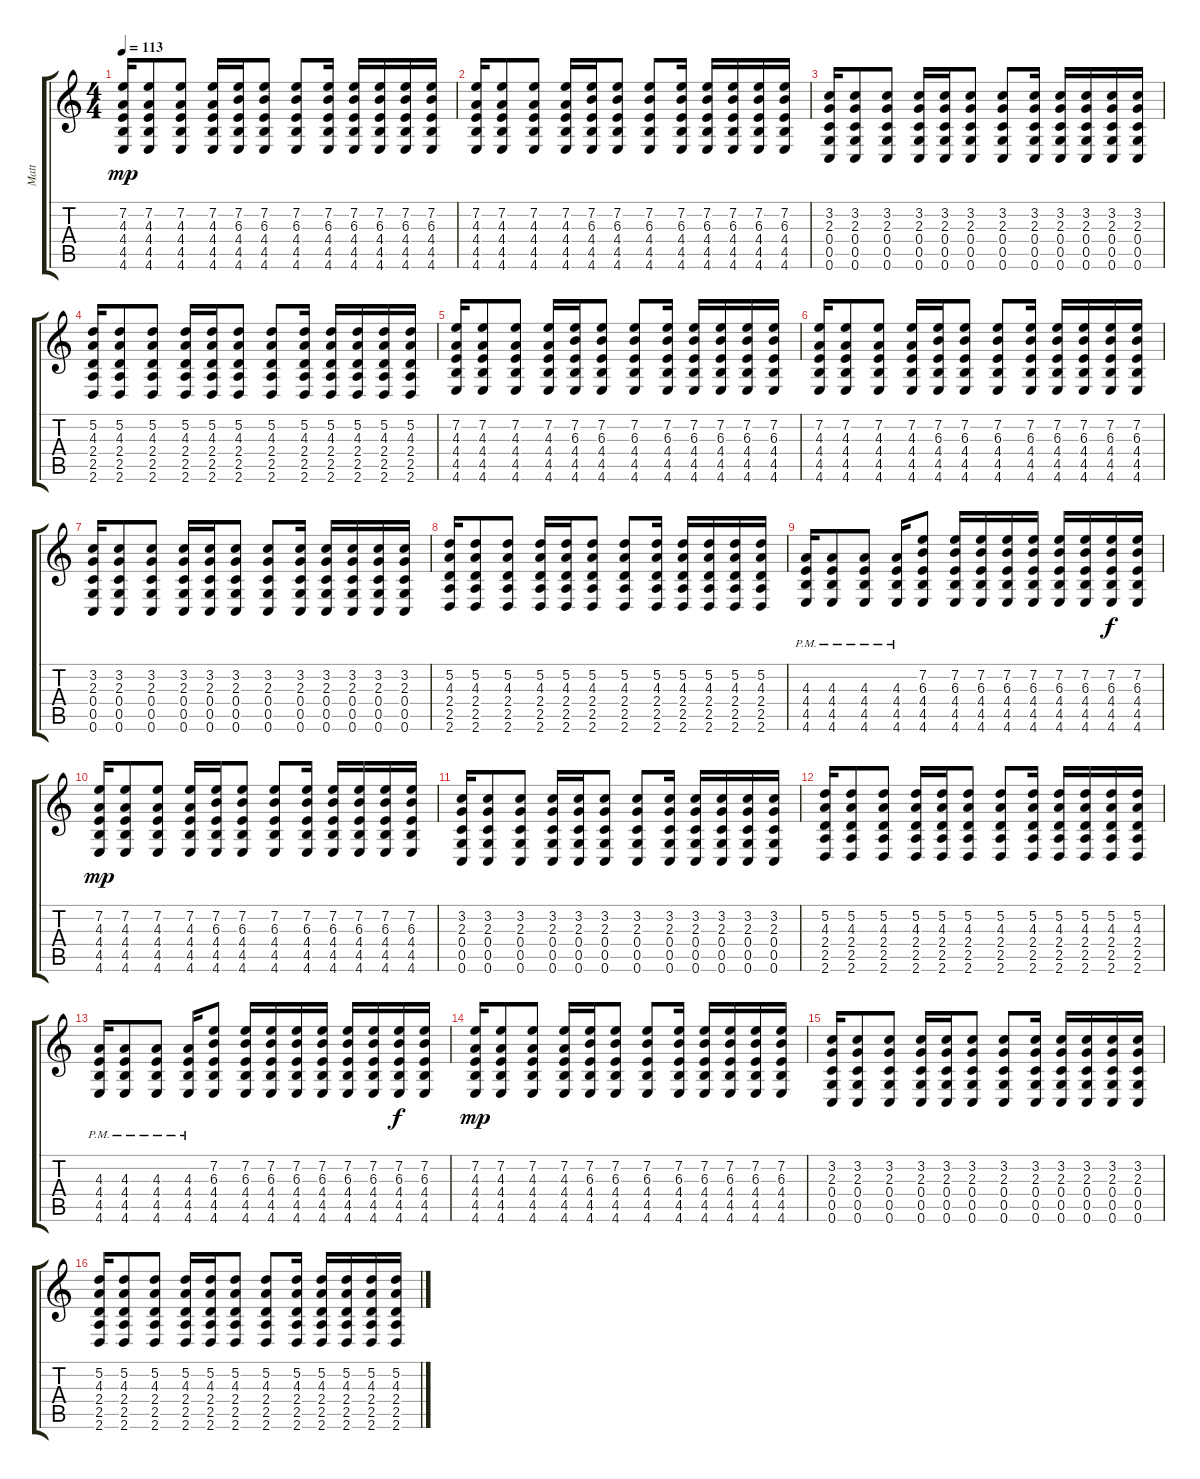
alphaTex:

\track ("Matt" "Matt") {instrument overdrivenguitar}
\staff {score tabs}
\tuning (D4 A3 F3 C3 G2 C2) {hide}
\ts (4 4)
\tempo 113
\clef g2
\ks c
(7.2 4.3 4.4 4.5 4.6).16{dy mp} (7.2 4.3 4.4 4.5 4.6).8 (7.2 4.3 4.4 4.5 4.6).8 (7.2 4.3 4.4 4.5 4.6).16 (7.2 6.3 4.4 4.5 4.6).16 (7.2 6.3 4.4 4.5 4.6).8 (7.2 6.3 4.4 4.5 4.6).8 (7.2 6.3 4.4 4.5 4.6).16 (7.2 6.3 4.4 4.5 4.6).16 (7.2 6.3 4.4 4.5 4.6).16 (7.2 6.3 4.4 4.5 4.6).16 (7.2 6.3 4.4 4.5 4.6).16 |
(7.2 4.3 4.4 4.5 4.6).16 (7.2 4.3 4.4 4.5 4.6).8 (7.2 4.3 4.4 4.5 4.6).8 (7.2 4.3 4.4 4.5 4.6).16 (7.2 6.3 4.4 4.5 4.6).16 (7.2 6.3 4.4 4.5 4.6).8 (7.2 6.3 4.4 4.5 4.6).8 (7.2 6.3 4.4 4.5 4.6).16 (7.2 6.3 4.4 4.5 4.6).16 (7.2 6.3 4.4 4.5 4.6).16 (7.2 6.3 4.4 4.5 4.6).16 (7.2 6.3 4.4 4.5 4.6).16 |
(3.2 2.3 0.4 0.5 0.6).16 (3.2 2.3 0.4 0.5 0.6).8 (3.2 2.3 0.4 0.5 0.6).8 (3.2 2.3 0.4 0.5 0.6).16 (3.2 2.3 0.4 0.5 0.6).16 (3.2 2.3 0.4 0.5 0.6).8 (3.2 2.3 0.4 0.5 0.6).8 (3.2 2.3 0.4 0.5 0.6).16 (3.2 2.3 0.4 0.5 0.6).16 (3.2 2.3 0.4 0.5 0.6).16 (3.2 2.3 0.4 0.5 0.6).16 (3.2 2.3 0.4 0.5 0.6).16 |
(5.2 4.3 2.4 2.5 2.6).16 (5.2 4.3 2.4 2.5 2.6).8 (5.2 4.3 2.4 2.5 2.6).8 (5.2 4.3 2.4 2.5 2.6).16 (5.2 4.3 2.4 2.5 2.6).16 (5.2 4.3 2.4 2.5 2.6).8 (5.2 4.3 2.4 2.5 2.6).8 (5.2 4.3 2.4 2.5 2.6).16 (5.2 4.3 2.4 2.5 2.6).16 (5.2 4.3 2.4 2.5 2.6).16 (5.2 4.3 2.4 2.5 2.6).16 (5.2 4.3 2.4 2.5 2.6).16 |
(7.2 4.3 4.4 4.5 4.6).16 (7.2 4.3 4.4 4.5 4.6).8 (7.2 4.3 4.4 4.5 4.6).8 (7.2 4.3 4.4 4.5 4.6).16 (7.2 6.3 4.4 4.5 4.6).16 (7.2 6.3 4.4 4.5 4.6).8 (7.2 6.3 4.4 4.5 4.6).8 (7.2 6.3 4.4 4.5 4.6).16 (7.2 6.3 4.4 4.5 4.6).16 (7.2 6.3 4.4 4.5 4.6).16 (7.2 6.3 4.4 4.5 4.6).16 (7.2 6.3 4.4 4.5 4.6).16 |
(7.2 4.3 4.4 4.5 4.6).16 (7.2 4.3 4.4 4.5 4.6).8 (7.2 4.3 4.4 4.5 4.6).8 (7.2 4.3 4.4 4.5 4.6).16 (7.2 6.3 4.4 4.5 4.6).16 (7.2 6.3 4.4 4.5 4.6).8 (7.2 6.3 4.4 4.5 4.6).8 (7.2 6.3 4.4 4.5 4.6).16 (7.2 6.3 4.4 4.5 4.6).16 (7.2 6.3 4.4 4.5 4.6).16 (7.2 6.3 4.4 4.5 4.6).16 (7.2 6.3 4.4 4.5 4.6).16 |
(3.2 2.3 0.4 0.5 0.6).16 (3.2 2.3 0.4 0.5 0.6).8 (3.2 2.3 0.4 0.5 0.6).8 (3.2 2.3 0.4 0.5 0.6).16 (3.2 2.3 0.4 0.5 0.6).16 (3.2 2.3 0.4 0.5 0.6).8 (3.2 2.3 0.4 0.5 0.6).8 (3.2 2.3 0.4 0.5 0.6).16 (3.2 2.3 0.4 0.5 0.6).16 (3.2 2.3 0.4 0.5 0.6).16 (3.2 2.3 0.4 0.5 0.6).16 (3.2 2.3 0.4 0.5 0.6).16 |
(5.2 4.3 2.4 2.5 2.6).16 (5.2 4.3 2.4 2.5 2.6).8 (5.2 4.3 2.4 2.5 2.6).8 (5.2 4.3 2.4 2.5 2.6).16 (5.2 4.3 2.4 2.5 2.6).16 (5.2 4.3 2.4 2.5 2.6).8 (5.2 4.3 2.4 2.5 2.6).8 (5.2 4.3 2.4 2.5 2.6).16 (5.2 4.3 2.4 2.5 2.6).16 (5.2 4.3 2.4 2.5 2.6).16 (5.2 4.3 2.4 2.5 2.6).16 (5.2 4.3 2.4 2.5 2.6).16 |
(4.3{pm} 4.4{pm} 4.5{pm} 4.6).16 (4.3{pm} 4.4{pm} 4.5{pm} 4.6{pm}).8 (4.3{pm} 4.4{pm} 4.5{pm} 4.6{pm}).8 (4.3{pm} 4.4{pm} 4.5{pm} 4.6{pm}).16 (7.2 6.3 4.4 4.5 4.6).8 (7.2 6.3 4.4 4.5 4.6).16 (7.2 6.3 4.4 4.5 4.6).16 (7.2 6.3 4.4 4.5 4.6).16 (7.2 6.3 4.4 4.5 4.6).16 (7.2 6.3 4.4 4.5 4.6).16 (7.2 6.3 4.4 4.5 4.6).16 (7.2 6.3 4.4 4.5 4.6).16{dy f} (7.2 6.3 4.4 4.5 4.6).16 |
(7.2 4.3 4.4 4.5 4.6).16{dy mp} (7.2 4.3 4.4 4.5 4.6).8 (7.2 4.3 4.4 4.5 4.6).8 (7.2 4.3 4.4 4.5 4.6).16 (7.2 6.3 4.4 4.5 4.6).16 (7.2 6.3 4.4 4.5 4.6).8 (7.2 6.3 4.4 4.5 4.6).8 (7.2 6.3 4.4 4.5 4.6).16 (7.2 6.3 4.4 4.5 4.6).16 (7.2 6.3 4.4 4.5 4.6).16 (7.2 6.3 4.4 4.5 4.6).16 (7.2 6.3 4.4 4.5 4.6).16 |
(3.2 2.3 0.4 0.5 0.6).16 (3.2 2.3 0.4 0.5 0.6).8 (3.2 2.3 0.4 0.5 0.6).8 (3.2 2.3 0.4 0.5 0.6).16 (3.2 2.3 0.4 0.5 0.6).16 (3.2 2.3 0.4 0.5 0.6).8 (3.2 2.3 0.4 0.5 0.6).8 (3.2 2.3 0.4 0.5 0.6).16 (3.2 2.3 0.4 0.5 0.6).16 (3.2 2.3 0.4 0.5 0.6).16 (3.2 2.3 0.4 0.5 0.6).16 (3.2 2.3 0.4 0.5 0.6).16 |
(5.2 4.3 2.4 2.5 2.6).16 (5.2 4.3 2.4 2.5 2.6).8 (5.2 4.3 2.4 2.5 2.6).8 (5.2 4.3 2.4 2.5 2.6).16 (5.2 4.3 2.4 2.5 2.6).16 (5.2 4.3 2.4 2.5 2.6).8 (5.2 4.3 2.4 2.5 2.6).8 (5.2 4.3 2.4 2.5 2.6).16 (5.2 4.3 2.4 2.5 2.6).16 (5.2 4.3 2.4 2.5 2.6).16 (5.2 4.3 2.4 2.5 2.6).16 (5.2 4.3 2.4 2.5 2.6).16 |
(4.3{pm} 4.4{pm} 4.5{pm} 4.6).16 (4.3{pm} 4.4{pm} 4.5{pm} 4.6{pm}).8 (4.3{pm} 4.4{pm} 4.5{pm} 4.6{pm}).8 (4.3{pm} 4.4{pm} 4.5{pm} 4.6{pm}).16 (7.2 6.3 4.4 4.5 4.6).8 (7.2 6.3 4.4 4.5 4.6).16 (7.2 6.3 4.4 4.5 4.6).16 (7.2 6.3 4.4 4.5 4.6).16 (7.2 6.3 4.4 4.5 4.6).16 (7.2 6.3 4.4 4.5 4.6).16 (7.2 6.3 4.4 4.5 4.6).16 (7.2 6.3 4.4 4.5 4.6).16{dy f} (7.2 6.3 4.4 4.5 4.6).16 |
(7.2 4.3 4.4 4.5 4.6).16{dy mp} (7.2 4.3 4.4 4.5 4.6).8 (7.2 4.3 4.4 4.5 4.6).8 (7.2 4.3 4.4 4.5 4.6).16 (7.2 6.3 4.4 4.5 4.6).16 (7.2 6.3 4.4 4.5 4.6).8 (7.2 6.3 4.4 4.5 4.6).8 (7.2 6.3 4.4 4.5 4.6).16 (7.2 6.3 4.4 4.5 4.6).16 (7.2 6.3 4.4 4.5 4.6).16 (7.2 6.3 4.4 4.5 4.6).16 (7.2 6.3 4.4 4.5 4.6).16 |
(3.2 2.3 0.4 0.5 0.6).16 (3.2 2.3 0.4 0.5 0.6).8 (3.2 2.3 0.4 0.5 0.6).8 (3.2 2.3 0.4 0.5 0.6).16 (3.2 2.3 0.4 0.5 0.6).16 (3.2 2.3 0.4 0.5 0.6).8 (3.2 2.3 0.4 0.5 0.6).8 (3.2 2.3 0.4 0.5 0.6).16 (3.2 2.3 0.4 0.5 0.6).16 (3.2 2.3 0.4 0.5 0.6).16 (3.2 2.3 0.4 0.5 0.6).16 (3.2 2.3 0.4 0.5 0.6).16 |
(5.2 4.3 2.4 2.5 2.6).16 (5.2 4.3 2.4 2.5 2.6).8 (5.2 4.3 2.4 2.5 2.6).8 (5.2 4.3 2.4 2.5 2.6).16 (5.2 4.3 2.4 2.5 2.6).16 (5.2 4.3 2.4 2.5 2.6).8 (5.2 4.3 2.4 2.5 2.6).8 (5.2 4.3 2.4 2.5 2.6).16 (5.2 4.3 2.4 2.5 2.6).16 (5.2 4.3 2.4 2.5 2.6).16 (5.2 4.3 2.4 2.5 2.6).16 (5.2 4.3 2.4 2.5 2.6).16
